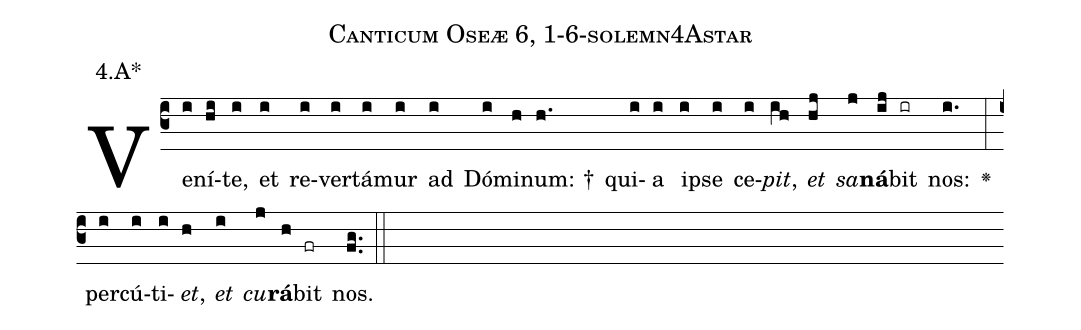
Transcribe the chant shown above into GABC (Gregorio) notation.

name: Canticum Oseæ 6, 1-6-solemn4Astar;
annotation: 4.A*;
%%
(c3)Ve(i)ní(hi)te,(i) et(i) re(i)ver(i)tá(i)mur(i) ad(i) Dó(i)mi(h)num: †(h.) qui(i)a(i) i(i)pse(i) ce(i)<i>pit</i>,(ih) <i>et</i>(hj) <i>sa</i>(j)<b>ná</b>(ij)bit(ir) nos:(i.) <v>\greheightstar</v>(:) per(i)cú(i)ti(i)<i>et</i>,(h) <i>et</i>(i) <i>cu</i>(j)<b>rá</b>(h)bit(fr) nos.(fg..) (::)


%E(i) u(h) o(i) u(j) a(h) e.(fg..) (::)
